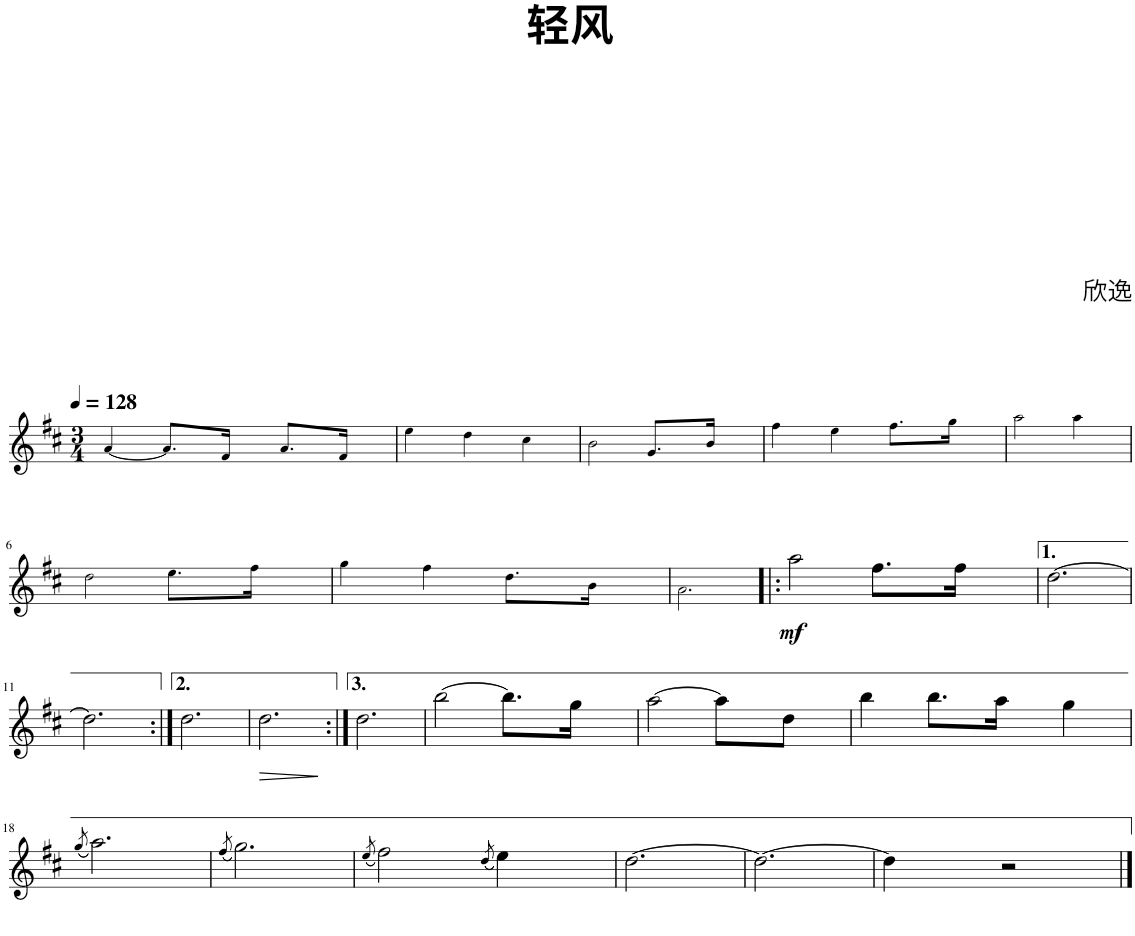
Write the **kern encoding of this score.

**kern	**kern	**dynam	**kern	**dynam	**kern	**dynam
*part3	*part3	*part3	*part2	*part2	*part1	*part1
*staff4	*staff3	*staff3/4	*staff2	*staff2	*staff1	*staff1
*I"Piano	*	*	*I"Flute	*	*I"Flute	*
*I'Pno	*	*	*I'Fl	*	*I'Fl	*
*stria5	*stria5	*	*stria5	*	*	*
*clefF4	*clefG2	*	*clefG2	*	*clefG2	*
*k[f#c#]	*k[f#c#]	*	*k[f#c#]	*	*k[f#c#]	*
*M3/4	*M3/4	*	*M3/4	*	*M3/4	*
*MM128	*MM128	*	*MM128	*	*MM128	*
=1	=1	=1	=1	=1	=1	=1
*^	*	*	*	*	*	*
!	!	!	!LO:DY:b	!	!	!	!
4r	2.D	[4a	mf	2.r	.	4a/	.
4F# 4A	.	8.aL]	.	.	.	8.a/L	.
.	.	16f#Jk	.	.	.	16f#/Jk	.
4F# 4A	.	8.aL	.	.	.	8.a/L	.
.	.	16f#Jk	.	.	.	16f#/Jk	.
=2	=2	=2	=2	=2	=2	=2	=2
4r	2.BB	4ee	.	2.r	.	4ee\	.
4F# 4B	.	4dd	.	.	.	4dd\	.
4F# 4B	.	4cc#	.	.	.	4cc#\	.
=3	=3	=3	=3	=3	=3	=3	=3
4r	2.E	2b	.	2.r	.	2b\	.
4G 4B	.	.	.	.	.	.	.
4G 4B	.	8.gL	.	.	.	8.g/L	.
.	.	16bJk	.	.	.	16b/Jk	.
=4	=4	=4	=4	=4	=4	=4	=4
4r	2AA	4ff#	.	2.r	.	4ff#\	.
4E 4G	.	4ee	.	.	.	4ee\	.
4GG 4G	4ryy	8.ff# 8.fff#L	.	.	.	8.ff#\L	.
!	!	!	!LO:DY:b	!	!	!	!
.	.	16gg 16gggJk	f	.	.	16gg\Jk	.
*v	*v	*	*	*	*	*	*
=5	=5	=5	=5	=5	=5	=5
4FF# 4F#	2aa 2aaa	.	2.r	.	2aa\	.
4F# 4A 4c#	.	.	.	.	.	.
4F# 4A 4c#	4aa 4aaa	.	.	.	4aa\	.
!!LO:LB:g=z
=6	=6	=6	=6	=6	=6	=6
4BB 4B	2dd 2ddd	.	2.r	.	2dd\	.
4F# 4B 4d	.	.	.	.	.	.
4F# 4B 4d	8.ee 8.eeeL	.	.	.	8.ee\L	.
.	16ff# 16fff#Jk	.	.	.	16ff#\Jk	.
=7	=7	=7	=7	=7	=7	=7
4EE 4E	4gg 4ggg	.	2.r	.	4gg\	.
4FF# 4F#	4ff# 4fff#	.	.	.	4ff#\	.
4GG 4G	8.dd 8.dddL	.	.	.	8.dd\L	.
.	16b 16bbJk	.	.	.	16b\Jk	.
=8	=8	=8	=8	=8	=8	=8
4AA 4A	2.a 2.aa	.	2.r	.	2.a\	.
2A 2c# 2e	.	.	.	.	.	.
=9!|:	=9!|:	=9!|:	=9!|:	=9!|:	=9!|:	=9!|:
*^	*	*	*	*	*	*
!	!	!	!LO:DY:b	!	!	!	!LO:DY:b
4r	2.d	2aa	mf	2.r	.	2aa\	mf
4f# 4a	.	.	.	.	.	.	.
4f# 4a	.	8.ff#L	.	.	.	8.ff#\L	.
.	.	16ff#Jk	.	.	.	16ff#\Jk	.
=10	=10	=10	=10	=10	=10	=10	=10
4r	2.D	2.dd	.	2.r	.	[2.dd\	.
4F# 4A 4d	.	.	.	.	.	.	.
4F# 4A 4d	.	.	.	.	.	.	.
!!LO:LB:g=z
=11	=11	=11	=11	=11	=11	=11	=11
4r	2.D	2.dd	.	2.r	.	2.dd\]	.
4F# 4A 4d	.	.	.	.	.	.	.
4F# 4A 4d	.	.	.	.	.	.	.
*v	*v	*	*	*	*	*	*
=12:|!	=12:|!	=12:|!	=12:|!	=12:|!	=12:|!	=12:|!
!	!	!LO:HP:b	!	!	!	!
4AAA 4AA	4a 4cc#	>	2.r	.	2.dd\	.
4BBB 4BB	4b 4dd	.	.	.	.	.
4CC# 4C#	4cc# 4ee	.	.	.	.	.
.	.	]	.	.	.	.
=13	=13	=13	=13	=13	=13	=13
!	!	!LO:HP:b	!	!LO:HP:b	!	!LO:HP:b
4AAA 4AA	4a 4cc#	>	4a	>	2.dd\	>
4BBB 4BB	4b 4dd	.	4b	.	.	.
4CC# 4C#	4cc# 4ee	.	4cc#	.	.	.
.	.	]	.	]	.	]
=14:|!	=14:|!	=14:|!	=14:|!	=14:|!	=14:|!	=14:|!
!	!	!LO:HP:b	!	!LO:HP:b	!	!
4AAA 4AA	4a 4cc#	>	4a	>	2.dd\	.
4BBB 4BB	4b 4dd	.	4b	.	.	.
4CC# 4C#	4cc# 4ee	.	4cc#	.	.	.
.	.	]	.	]	.	.
=15	=15	=15	=15	=15	=15	=15
4GG 4G	[2gg [2bb	.	[2gg	.	[2bb\	.
4G 4B 4d	.	.	.	.	.	.
4G 4B 4d	8.gg] 8.bb]L	.	8.ggL]	.	8.bb\L]	.
.	16ee 16ggJk	.	16eeJk	.	16gg\Jk	.
=16	=16	=16	=16	=16	=16	=16
4DD 4D	[2ff# [2aa	.	[2ff#	.	[2aa\	.
4D 4F# 4A	.	.	.	.	.	.
4D 4F# 4A	8ff#] 8aa]L	.	8ff#L]	.	8aa\L]	.
.	8ddJ	.	8ddJ	.	8dd\J	.
=17	=17	=17	=17	=17	=17	=17
4GG 4G	4gg 4bb	.	4gg	.	4bb\	.
4G 4B 4d	8.gg 8.bbL	.	8.ggL	.	8.bb\L	.
.	16ff# 16aaJk	.	16ff#Jk	.	16aa\Jk	.
4G 4B 4d	4ee 4gg	.	4ee	.	4gg\	.
!!LO:LB:g=z
=18	=18	=18	=18	=18	=18	=18
.	.	.	.	.	(8qgg/	.
4DD 4D	2.ff# 2.aa	.	2.ff#	.	2.aa\)	.
4D 4F# 4A	.	.	.	.	.	.
4D 4F# 4A	.	.	.	.	.	.
=19	=19	=19	=19	=19	=19	=19
.	.	.	.	.	(8qff#/	.
4EE 4E	2.ee 2.gg	.	2.ee	.	2.gg\)	.
4E 4G 4B	.	.	.	.	.	.
4E 4G 4B	.	.	.	.	.	.
=20	=20	=20	=20	=20	=20	=20
.	.	.	.	.	(8qee/	.
4AA 4A	2dd 2ff#	.	2dd	.	2ff#\)	.
4G 4A 4c#	.	.	.	.	.	.
.	.	.	.	.	(8qdd/	.
4G 4A 4c#	4cc# 4ee	.	4cc#	.	4ee\)	.
=21	=21	=21	=21	=21	=21	=21
4DD 4D	2dd	.	2dd	.	[2.dd\	.
4D 4F# 4A	.	.	.	.	.	.
*	*Xbrackettup	*	*Xbrackettup	*	*	*
4D 4F# 4A	12bbL	.	12bbL	.	.	.
.	12aa	.	12aa	.	.	.
.	12ggJ	.	12ggJ	.	.	.
=22	=22	=22	=22	=22	=22	=22
[2.D [2.F# [2.A	[2.dd [2.ff#	.	[2.ff#	.	2.dd\_	.
=23	=23	=23	=23	=23	=23	=23
4D] 4F#] 4A]	4dd] 4ff#]	.	4ff#]	.	4dd\]	.
4r	4r	.	4r	.	2r	.
4r	4r	.	4r	.	.	.
==	==	==	==	==	==	==
*-	*-	*-	*-	*-	*-	*-
